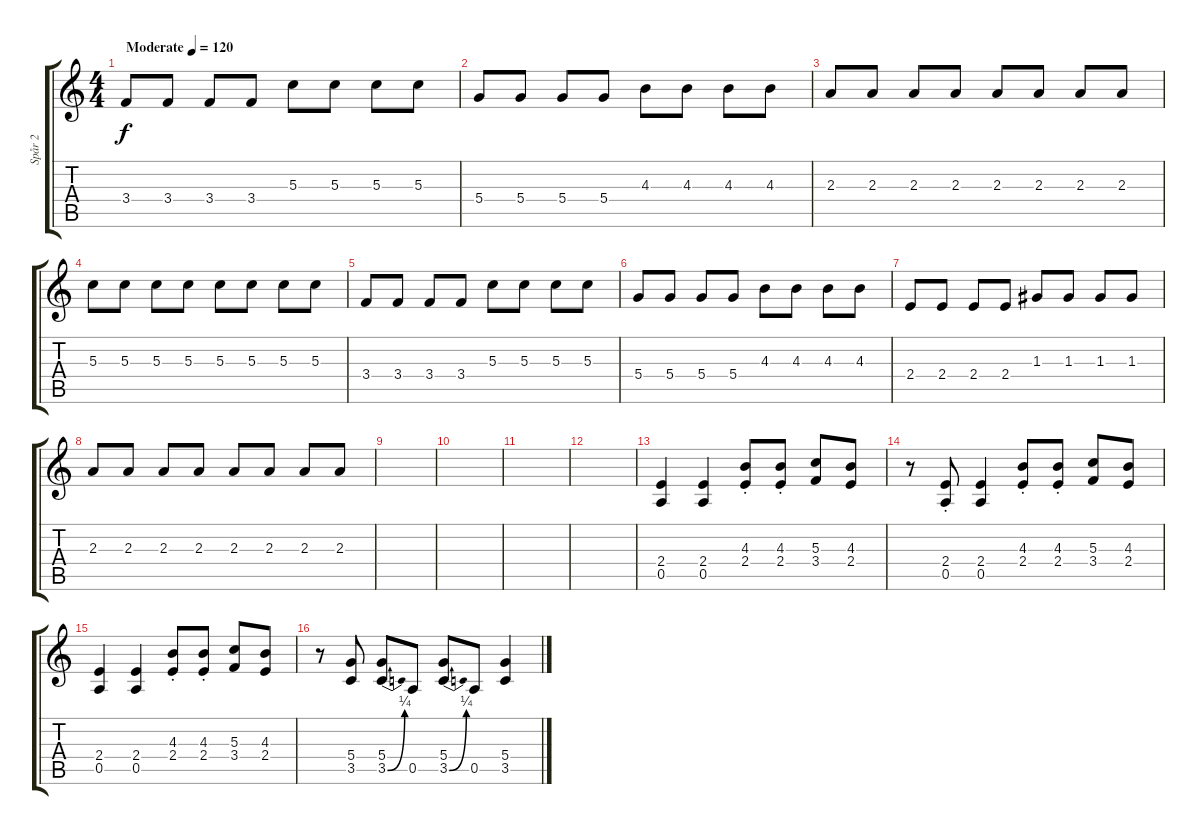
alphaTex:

\track ("Spår 2" "Spår 2") {instrument overdrivenguitar}
\staff {score tabs}
\tuning (E4 B3 G3 D3 A2 E2) {hide}
\ts (4 4)
\tempo (120 "Moderate")
\clef g2
\ks c
3.4.8{dy f instrument overdrivenguitar} 3.4.8 3.4.8 3.4.8 5.3.8 5.3.8 5.3.8 5.3.8 |
5.4.8 5.4.8 5.4.8 5.4.8 4.3.8 4.3.8 4.3.8 4.3.8 |
2.3.8 2.3.8 2.3.8 2.3.8 2.3.8 2.3.8 2.3.8 2.3.8 |
5.3.8 5.3.8 5.3.8 5.3.8 5.3.8 5.3.8 5.3.8 5.3.8 |
3.4.8 3.4.8 3.4.8 3.4.8 5.3.8 5.3.8 5.3.8 5.3.8 |
5.4.8 5.4.8 5.4.8 5.4.8 4.3.8 4.3.8 4.3.8 4.3.8 |
2.4.8 2.4.8 2.4.8 2.4.8 1.3.8 1.3.8 1.3.8 1.3.8 |
2.3.8 2.3.8 2.3.8 2.3.8 2.3.8 2.3.8 2.3.8 2.3.8 |
|
|
|
|
(2.4 0.5).4 (2.4 0.5).4 (4.3{st} 2.4{st}).8 (4.3{st} 2.4{st}).8 (5.3 3.4).8 (4.3 2.4).8 |
r.8 (2.4{st} 0.5{st}).8 (2.4 0.5).4 (4.3{st} 2.4{st}).8 (4.3{st} 2.4{st}).8 (5.3 3.4).8 (4.3 2.4).8 |
(2.4 0.5).4 (2.4 0.5).4 (4.3{st} 2.4{st}).8 (4.3{st} 2.4{st}).8 (5.3 3.4).8 (4.3 2.4).8 |
r.8 (5.4 3.5).8 (5.4 3.5{be (bend 0 0 60 1)}).8 0.5.8 (5.4 3.5{be (bend 0 0 60 1)}).8 0.5.8 (5.4 3.5).4
